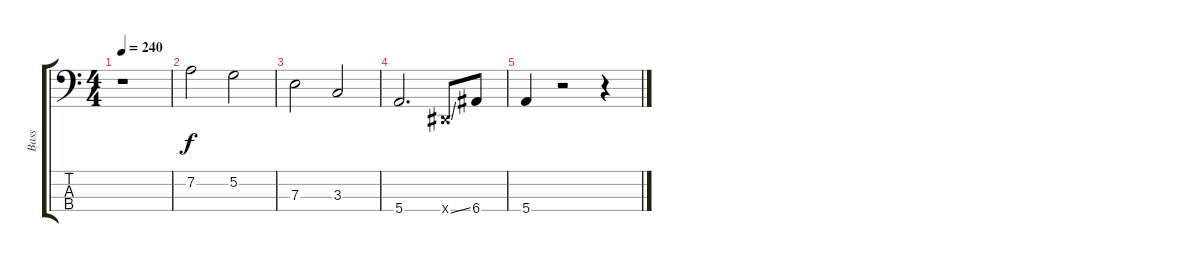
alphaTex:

\track ("Bass" "Bass") {instrument electricbassfinger}
\staff {score tabs}
\tuning (G2 D2 A1 E1) {hide}
\ts (4 4)
\tempo 240
\clef f4
\ks c
r.1{dy f} |
7.2.2 5.2.2 |
7.3.2 3.3.2 |
5.4.2{d} -1.4{ss x}.8 6.4.8 |
5.4.4 r.2 r.4
